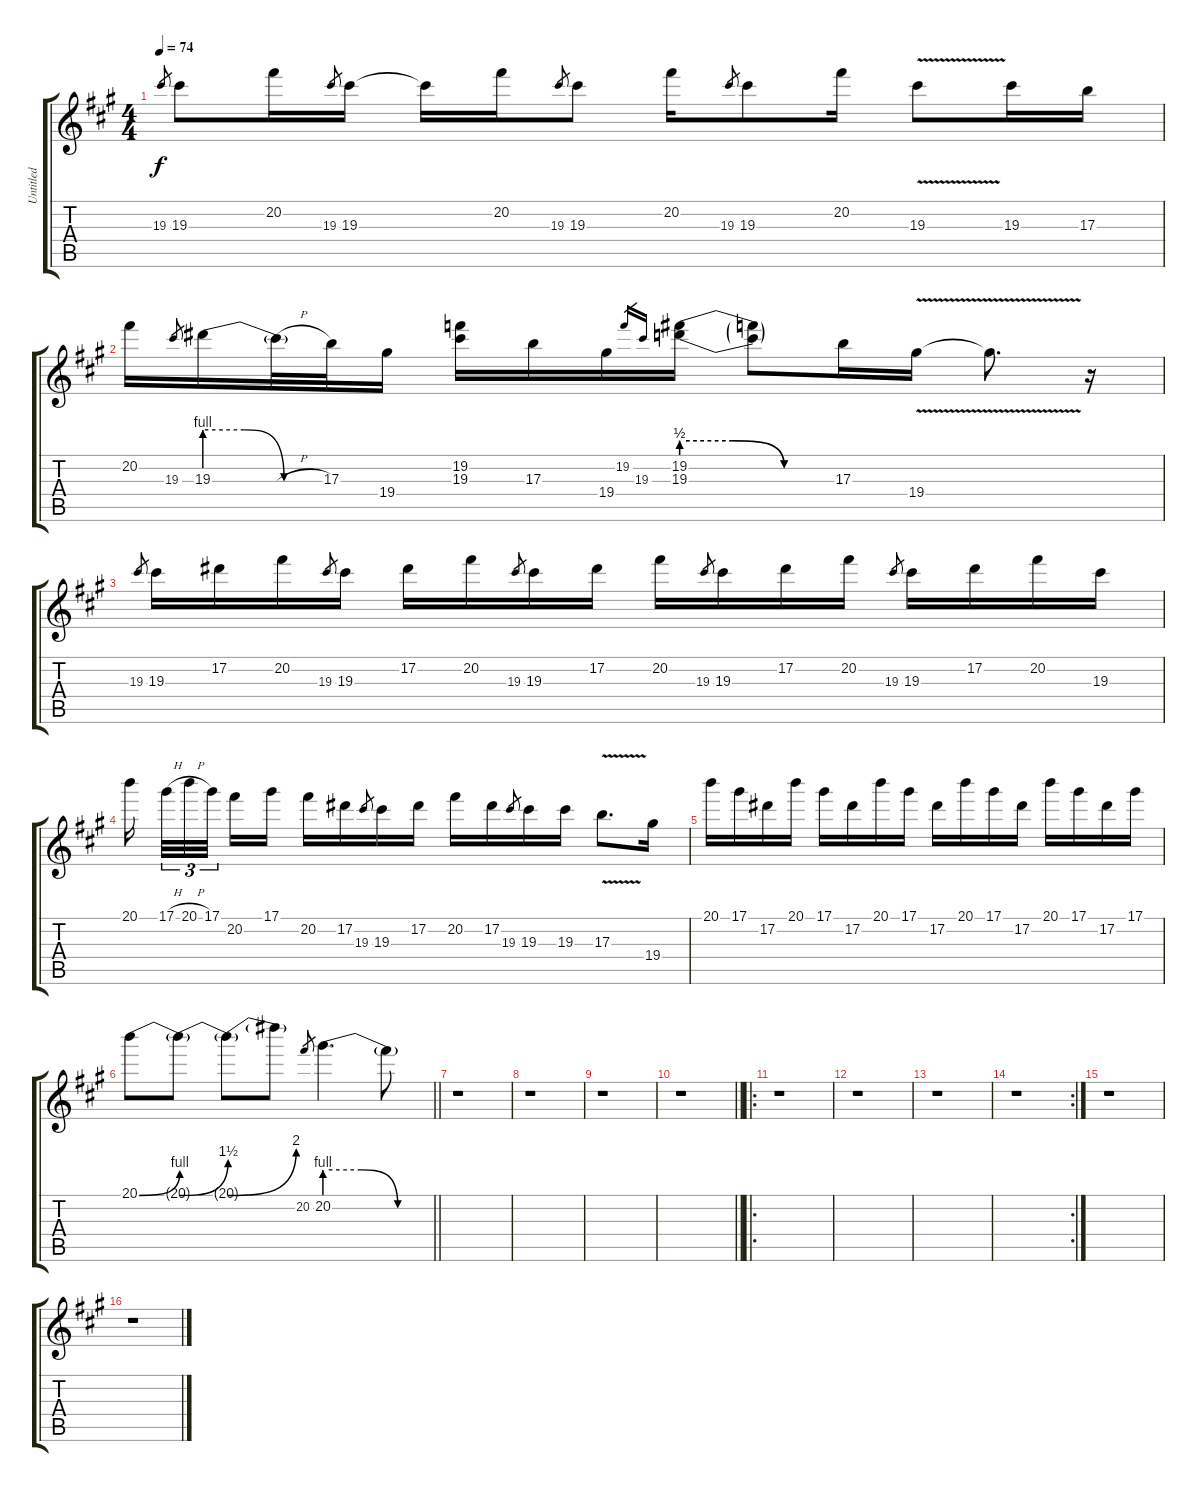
\track ("Untitled" "Untitled") {instrument distortionguitar}
\staff {score tabs}
\tuning (Eb4 Bb3 Gb3 Db3 Ab2 Eb2) {hide}
\ts (4 4)
\tempo 74
\clef g2
\ks a
19.3.8{gr dy f} 19.3.8 20.2.16 19.3.8{gr} 19.3.16 19.3{t}.16 20.2.16 19.3.8{gr} 19.3.8 20.2.16 19.3.8{gr} 19.3.8 20.2.16 19.3{v}.8 19.3.16 17.3.16 |
20.2.16 19.3.8{gr} 19.3{be (custom 0 4 20 4 40 0 60 0)}.16 19.3{h t}.32 17.3.32 19.4.16 (19.2 19.3).16 17.3.16 19.4.16 19.2.16{gr} 19.3.16{gr} (19.2{be (custom 0 2 20 2 40 0 60 0)} 19.3{be (custom 0 2 20 2 40 0 60 0)}).16 (19.2{t} 19.3{t}).8 17.3.16 19.4{v}.16 19.4{v t}.8{d} r.16 |
19.3.8{gr} 19.3.16 17.2.16 20.2.16 19.3.8{gr} 19.3.16 17.2.16 20.2.16 19.3.8{gr} 19.3.16 17.2.16 20.2.16 19.3.8{gr} 19.3.16 17.2.16 20.2.16 19.3.8{gr} 19.3.16 17.2.16 20.2.16 19.3.16 |
20.1.16{beam splitsecondary} 17.1{h}.32{tu (3 2)} 20.1{h}.32{tu (3 2)} 17.1.32{tu (3 2) beam splitsecondary} 20.2.16 17.1.16 20.2.16 17.2.16 19.3.8{gr} 19.3.16 17.2.16 20.2.16 17.2.16 19.3.8{gr} 19.3.16 19.3.16 17.3{v}.8{d} 19.4.16 |
20.1.16 17.1.16 17.2.16 20.1.16 17.1.16 17.2.16 20.1.16 17.1.16 17.2.16 20.1.16 17.1.16 17.2.16 20.1.16 17.1.16 17.2.16 17.1.16 |
\barLineRight lightlight
20.1{be (bend 0 0 60 4)}.8 20.1{be (bend 0 0 60 6) t}.8 20.1{be (bend 0 0 60 8) t}.8 20.1{t}.8 20.2.8{gr} 20.2{be (custom 0 4 20 4 40 0 60 0)}.4{d} 20.2{t}.8 |
r.1 |
r.1 |
r.1 |
\barLineRight lightlight
r.1 |
\ro
r.1 |
r.1 |
r.1 |
\rc 2
r.1 |
r.1 |
r.1
